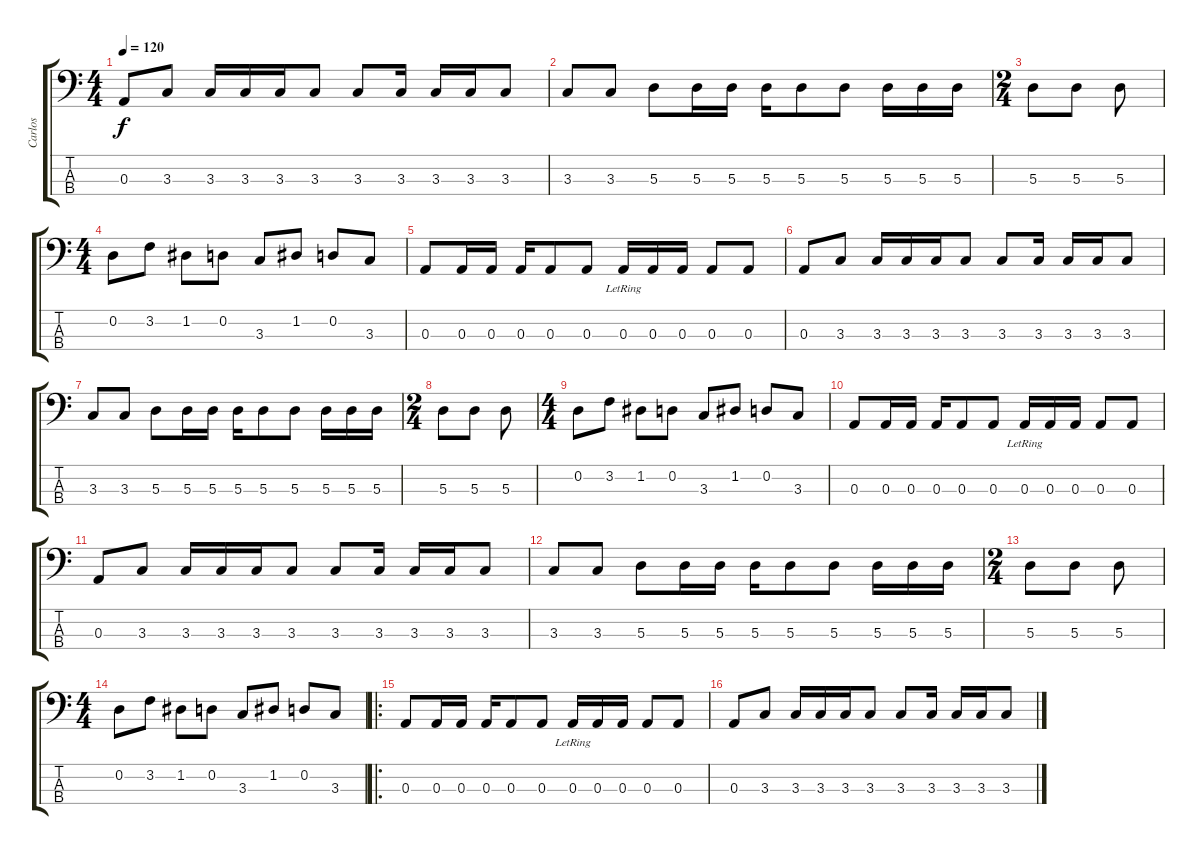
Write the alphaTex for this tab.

\track ("Carlos" "Carlos") {instrument electricbassfinger}
\staff {score tabs}
\tuning (G2 D2 A1 E1) {hide}
\ts (4 4)
\tempo 120
\clef f4
\ks c
0.3.8{dy f} 3.3.8 3.3.16 3.3.16 3.3.16 3.3.8 3.3.8 3.3.16 3.3.16 3.3.16 3.3.8 |
3.3.8 3.3.8 5.3.8 5.3.16 5.3.16 5.3.16 5.3.8 5.3.8 5.3.16 5.3.16 5.3.16 |
\ts (2 4)
5.3.8 5.3.8 5.3.8 |
\ts (4 4)
0.2.8 3.2.8 1.2.8 0.2.8 3.3.8 1.2.8 0.2.8 3.3.8 |
0.3.8 0.3.16 0.3.16 0.3.16 0.3.8 0.3.8 0.3{lr}.16 0.3.16 0.3.16 0.3.8 0.3.8 |
0.3.8 3.3.8 3.3.16 3.3.16 3.3.16 3.3.8 3.3.8 3.3.16 3.3.16 3.3.16 3.3.8 |
3.3.8 3.3.8 5.3.8 5.3.16 5.3.16 5.3.16 5.3.8 5.3.8 5.3.16 5.3.16 5.3.16 |
\ts (2 4)
5.3.8 5.3.8 5.3.8 |
\ts (4 4)
0.2.8 3.2.8 1.2.8 0.2.8 3.3.8 1.2.8 0.2.8 3.3.8 |
0.3.8 0.3.16 0.3.16 0.3.16 0.3.8 0.3.8 0.3{lr}.16 0.3.16 0.3.16 0.3.8 0.3.8 |
0.3.8 3.3.8 3.3.16 3.3.16 3.3.16 3.3.8 3.3.8 3.3.16 3.3.16 3.3.16 3.3.8 |
3.3.8 3.3.8 5.3.8 5.3.16 5.3.16 5.3.16 5.3.8 5.3.8 5.3.16 5.3.16 5.3.16 |
\ts (2 4)
5.3.8 5.3.8 5.3.8 |
\ts (4 4)
0.2.8 3.2.8 1.2.8 0.2.8 3.3.8 1.2.8 0.2.8 3.3.8 |
\ro
0.3.8 0.3.16 0.3.16 0.3.16 0.3.8 0.3.8 0.3{lr}.16 0.3.16 0.3.16 0.3.8 0.3.8 |
0.3.8 3.3.8 3.3.16 3.3.16 3.3.16 3.3.8 3.3.8 3.3.16 3.3.16 3.3.16 3.3.8
